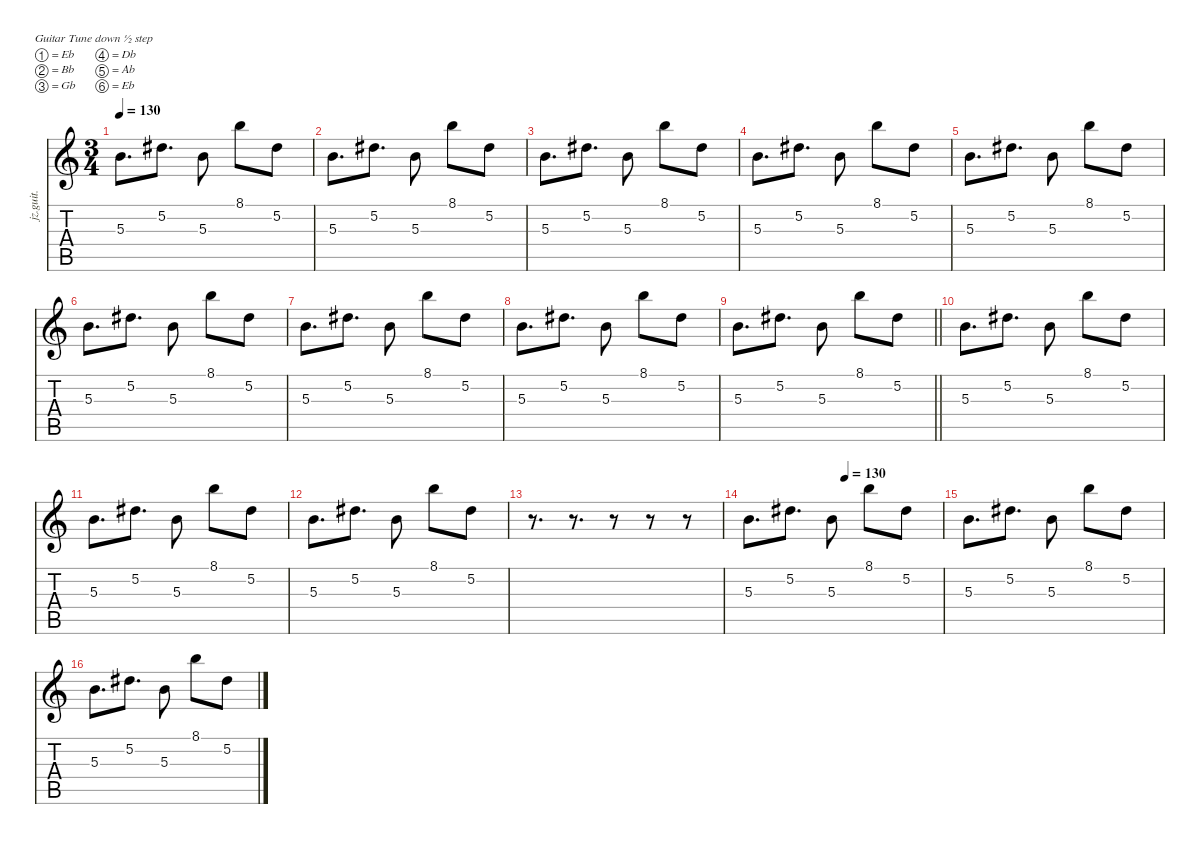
\defaultSystemsLayout 4
\hideDynamics
\bracketExtendMode nobrackets
\otherSystemsTrackNameOrientation horizontal
\track ("Jazz Guitar" "jz.guit.") {instrument electricguitarjazz}
\staff {score tabs}
\tuning (Eb4 Bb3 Gb3 Db3 Ab2 Eb2)
\ts (3 4)
\tempo 130
\clef g2
\ks c
5.3.8{d dy f beam Down} 5.2{acc #}.8{d beam Down} 5.3.8{beam Down} 8.1.8{beam Down} 5.2{acc #}.8{beam Down} |
5.3.8{d beam Down} 5.2{acc #}.8{d beam Down} 5.3.8{beam Down} 8.1.8{beam Down} 5.2{acc #}.8{beam Down} |
5.3.8{d beam Down} 5.2{acc #}.8{d beam Down} 5.3.8{beam Down} 8.1.8{beam Down} 5.2{acc #}.8{beam Down} |
5.3.8{d beam Down} 5.2{acc #}.8{d beam Down} 5.3.8{beam Down} 8.1.8{beam Down} 5.2{acc #}.8{beam Down} |
5.3.8{d beam Down} 5.2{acc #}.8{d beam Down} 5.3.8{beam Down} 8.1.8{beam Down} 5.2{acc #}.8{beam Down} |
5.3.8{d beam Down} 5.2{acc #}.8{d beam Down} 5.3.8{beam Down} 8.1.8{beam Down} 5.2{acc #}.8{beam Down} |
5.3.8{d beam Down} 5.2{acc #}.8{d beam Down} 5.3.8{beam Down} 8.1.8{beam Down} 5.2{acc #}.8{beam Down} |
5.3.8{d beam Down} 5.2{acc #}.8{d beam Down} 5.3.8{beam Down} 8.1.8{beam Down} 5.2{acc #}.8{beam Down} |
\barLineRight lightlight
5.3.8{d beam Down} 5.2{acc #}.8{d beam Down} 5.3.8{beam Down} 8.1.8{beam Down} 5.2{acc #}.8{beam Down} |
5.3.8{d beam Down} 5.2{acc #}.8{d beam Down} 5.3.8{beam Down} 8.1.8{beam Down} 5.2{acc #}.8{beam Down} |
5.3.8{d beam Down} 5.2{acc #}.8{d beam Down} 5.3.8{beam Down} 8.1.8{beam Down} 5.2{acc #}.8{beam Down} |
5.3.8{d beam Down} 5.2{acc #}.8{d beam Down} 5.3.8{beam Down} 8.1.8{beam Down} 5.2{acc #}.8{beam Down} |
r.8{d beam Down} r.8{d beam Down} r.8{beam Down} r.8{beam Down} r.8{beam Down} |
\tempo (130 0.5)
5.3.8{d beam Down} 5.2{acc #}.8{d beam Down} 5.3.8{beam Down} 8.1.8{beam Down} 5.2{acc #}.8{beam Down} |
5.3.8{d beam Down} 5.2{acc #}.8{d beam Down} 5.3.8{beam Down} 8.1.8{beam Down} 5.2{acc #}.8{beam Down} |
5.3.8{d beam Down} 5.2{acc #}.8{d beam Down} 5.3.8{beam Down} 8.1.8{beam Down} 5.2{acc #}.8{beam Down}
